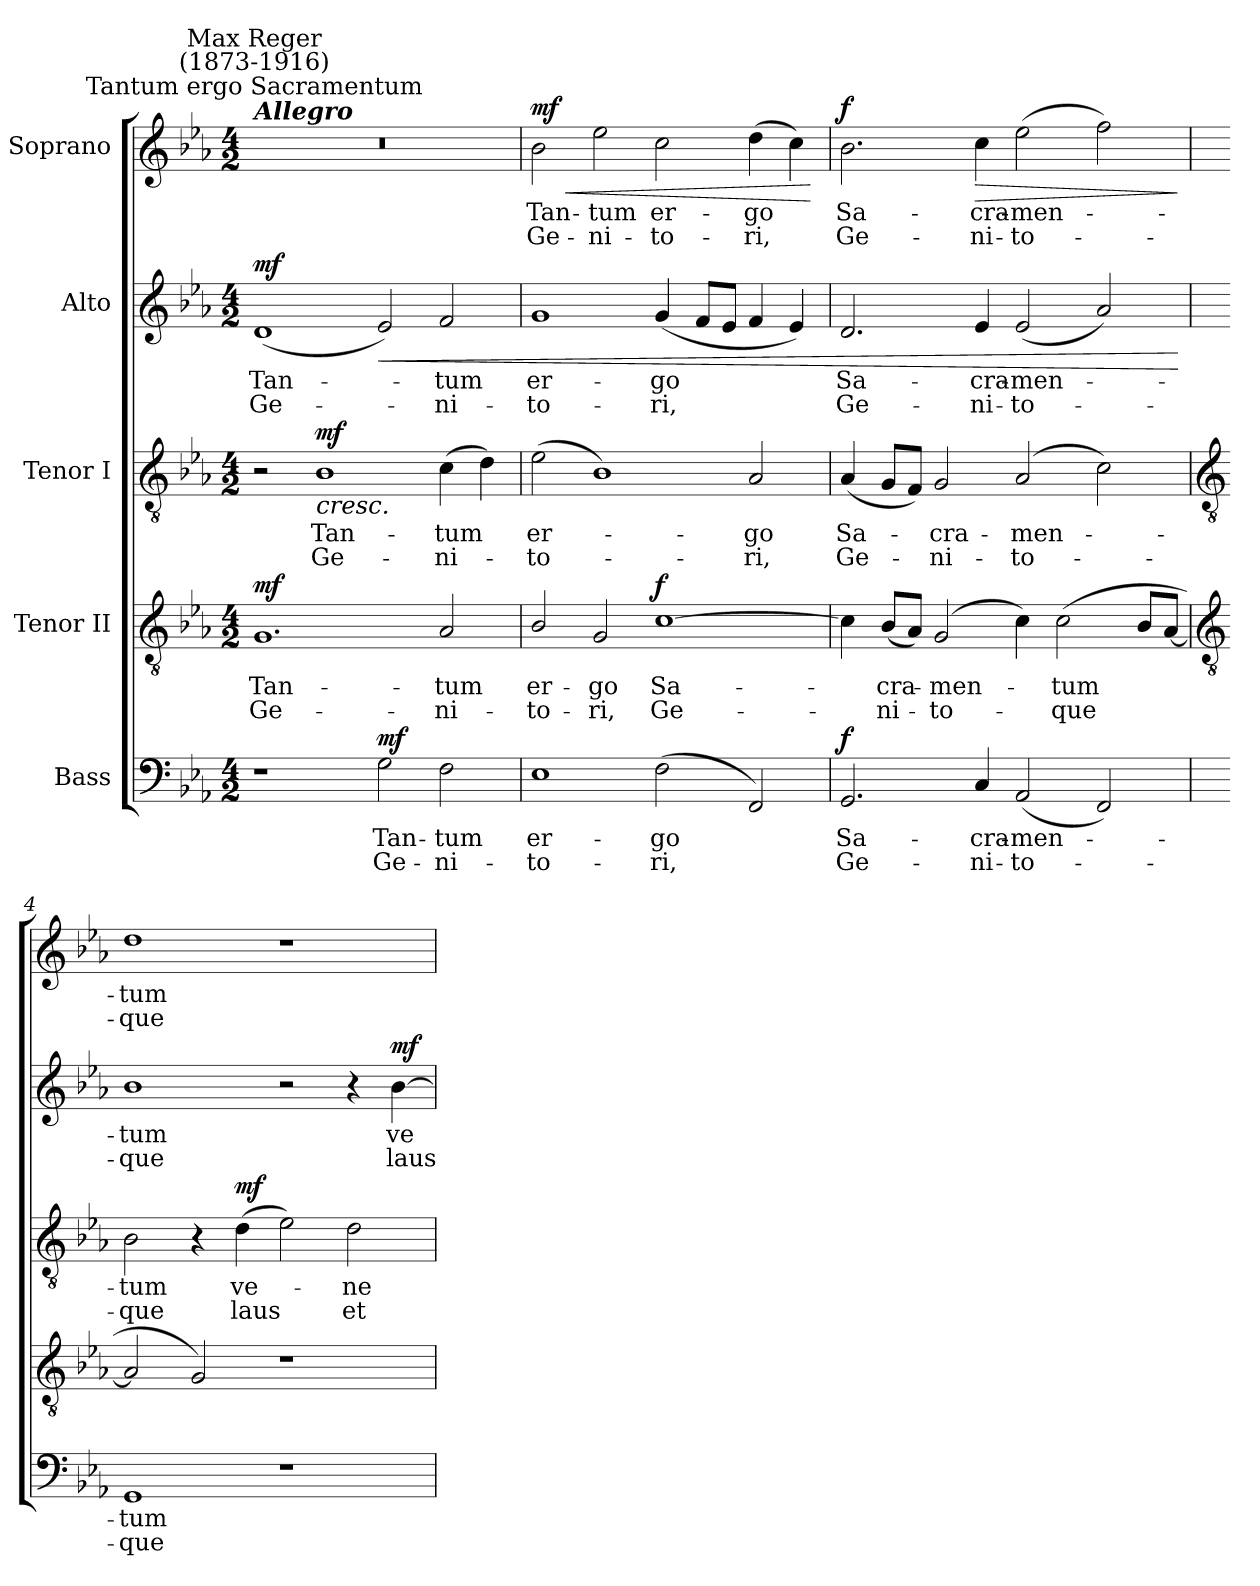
**kern	**text	**text	**dynam	**kern	**text	**text	**dynam	**kern	**text	**text	**dynam	**kern	**text	**text	**dynam	**kern	**text	**text	**dynam
*part5	*part5	*part5	*part5	*part4	*part4	*part4	*part4	*part3	*part3	*part3	*part3	*part2	*part2	*part2	*part2	*part1	*part1	*part1	*part1
*staff5	*staff5	*staff5	*staff5	*staff4	*staff4	*staff4	*staff4	*staff3	*staff3	*staff3	*staff3	*staff2	*staff2	*staff2	*staff2	*staff1	*staff1	*staff1	*staff1
*I"Bass	*	*	*	*I"Tenor II	*	*	*	*I"Tenor I	*	*	*	*I"Alto	*	*	*	*I"Soprano	*	*	*
*clefF4	*	*	*	*clefGv2	*	*	*	*clefGv2	*	*	*	*clefG2	*	*	*	*clefG2	*	*	*
*k[b-e-a-]	*	*	*	*k[b-e-a-]	*	*	*	*k[b-e-a-]	*	*	*	*k[b-e-a-]	*	*	*	*k[b-e-a-]	*	*	*
*E-:	*	*	*	*E-:	*	*	*	*E-:	*	*	*	*E-:	*	*	*	*E-:	*	*	*
*M4/2	*	*	*	*M4/2	*	*	*	*M4/2	*	*	*	*M4/2	*	*	*	*M4/2	*	*	*
=1	=1	=1	=1	=1	=1	=1	=1	=1	=1	=1	=1	=1	=1	=1	=1	=1	=1	=1	=1
!	!	!	!	!	!	!	!	!	!	!	!	!	!	!	!	!LO:TX:a:Bi:t=Allegro	!	!	!
!	!	!	!	!	!	!	!	!	!	!	!	!	!	!	!	!LO:TX:a:cj:t=Tantum ergo Sacramentum	!	!	!
!	!	!	!	!	!	!	!	!	!	!	!	!	!	!	!	!LO:TX:a:cj:t=Max Reger\n(1873-1916)	!	!	!
!	!	!	!	!	!LO:LY:b	!LO:LY:b	!LO:DY:b	!	!	!	!	!	!LO:LY:b	!LO:LY:b	!LO:DY:b	!	!	!	!
1r	.	.	.	1.G	Tan-	-Ge-	mf	2r	.	.	.	(<1d	Tan-	Ge-	mf	0r	.	.	.
!	!	!	!	!	!	!	!	!	!LO:LY:b	!LO:LY:b	!LO:HP:b	!	!	!	!	!	!	!	!
!	!	!	!	!	!	!	!	!	!	!	!LO:DY:n=1:b	!	!	!	!	!	!	!	!
.	.	.	.	.	.	.	.	1B-	Tan-	-Ge-	< mf	.	.	.	.	.	.	.	.
!	!LO:LY:b	!LO:LY:b	!LO:DY:b	!	!	!	!	!	!	!	!	!	!	!	!LO:HP:b	!	!	!	!
2G	Tan-	-Ge-	mf	.	.	.	.	.	.	.	.	2e-)	.	.	<	.	.	.	.
!	!LO:LY:b	!LO:LY:b	!	!	!LO:LY:b	!LO:LY:b	!	!	!LO:LY:b	!LO:LY:b	!	!	!LO:LY:b	!LO:LY:b	!	!	!	!	!
2F	-tum	ni-	.	2A-	-tum	ni-	.	(>4c	-tum	ni-	.	2f	tum	ni-	.	.	.	.	.
.	.	.	.	.	.	.	.	4d)	.	.	.	.	.	.	.	.	.	.	.
=2	=2	=2	=2	=2	=2	=2	=2	=2	=2	=2	=2	=2	=2	=2	=2	=2	=2	=2	=2
!	!LO:LY:b	!LO:LY:b	!	!	!LO:LY:b	!LO:LY:b	!	!	!LO:LY:b	!LO:LY:b	!	!	!LO:LY:b	!LO:LY:b	!	!	!LO:LY:b	!LO:LY:b	!LO:HP:b
!	!	!	!	!	!	!	!	!	!	!	!	!	!	!	!	!	!	!	!LO:DY:n=1:b
1E-	-er-	-to-	.	2B-/	-er-	-to-	.	(>2e-	er-	to-	.	1g	-er-	-to-	.	2b-	Tan-	-Ge-	< mf
!	!	!	!	!	!LO:LY:b	!LO:LY:b	!	!	!	!	!	!	!	!	!	!	!LO:LY:b	!LO:LY:b	!
.	.	.	.	2G	-go	ri,	.	1B-)	.	.	.	.	.	.	.	2ee-	-tum	ni-	.
!	!LO:LY:b	!LO:LY:b	!	!	!LO:LY:b	!LO:LY:b	!LO:DY:b	!	!	!	!	!	!LO:LY:b	!LO:LY:b	!	!	!LO:LY:b	!LO:LY:b	!
(<2F	-go	ri,	.	[1c	Sa-	Ge-	f	.	.	.	.	(<4g	-go	ri,	.	2cc	-er-	-to-	.
.	.	.	.	.	.	.	.	.	.	.	.	8fL	.	.	.	.	.	.	.
.	.	.	.	.	.	.	.	.	.	.	.	8e-J	.	.	.	.	.	.	.
!	!	!	!	!	!	!	!	!	!LO:LY:b	!LO:LY:b	!	!	!	!	!	!	!LO:LY:b	!LO:LY:b	!
2FF)	.	.	.	.	.	.	.	2A-	go	ri,	.	4f	.	.	.	(>4dd	-go	ri,	.
.	.	.	.	.	.	.	.	.	.	.	.	4e-)	.	.	.	4cc)	.	.	.
.	.	.	.	.	.	.	.	.	.	.	.	.	.	.	.	.	.	.	[
=3	=3	=3	=3	=3	=3	=3	=3	=3	=3	=3	=3	=3	=3	=3	=3	=3	=3	=3	=3
!	!LO:LY:b	!LO:LY:b	!LO:DY:b	!	!	!	!	!	!LO:LY:b	!LO:LY:b	!	!	!LO:LY:b	!LO:LY:b	!	!	!LO:LY:b	!LO:LY:b	!LO:DY:b
2.GG	Sa-	-Ge-	f	4c]	.	.	.	(<4A-	Sa-	Ge-	.	2.d	Sa-	-Ge-	.	2.b-	Sa-	-Ge-	f
!	!	!	!	!	!LO:LY:b	!LO:LY:b	!	!	!	!	!	!	!	!	!	!	!	!	!
.	.	.	.	(<8B-L	cra-	ni-	.	8GL	.	.	.	.	.	.	.	.	.	.	.
.	.	.	.	8A-J)	.	.	.	8FJ)	.	.	.	.	.	.	.	.	.	.	.
!	!	!	!	!	!LO:LY:b	!LO:LY:b	!	!	!LO:LY:b	!LO:LY:b	!	!	!	!	!	!	!	!	!
.	.	.	.	(<2G	men-	to-	.	2G	cra-	-ni-	.	.	.	.	.	.	.	.	.
!	!LO:LY:b	!LO:LY:b	!	!	!	!	!	!	!	!	!	!	!LO:LY:b	!LO:LY:b	!	!	!LO:LY:b	!LO:LY:b	!LO:HP:b
4C	-cra-	-ni-	.	.	.	.	.	.	.	.	.	4e-	-cra-	-ni-	.	4cc	-cra-	-ni-	>
!	!LO:LY:b	!LO:LY:b	!	!	!	!	!	!	!LO:LY:b	!LO:LY:b	!	!	!LO:LY:b	!LO:LY:b	!	!	!LO:LY:b	!LO:LY:b	!
(<2AA-	-men-	to-	.	4c)	.	.	.	(<2A-	-men-	to-	.	(<2e-	-men-	to-	.	(>2ee-	-men-	to-	.
!	!	!	!	!	!LO:LY:b	!LO:LY:b	!	!	!	!	!	!	!	!	!	!	!	!	!
.	.	.	.	(<2c	tum	que	.	.	.	.	.	.	.	.	.	.	.	.	.
2FF)	.	.	.	.	.	.	.	2c)	.	.	.	2a-)	.	.	.	2ff)	.	.	.
.	.	.	.	8B-L	.	.	.	.	.	.	.	.	.	.	.	.	.	.	.
.	.	.	.	[8A-J	.	.	.	.	.	.	.	.	.	.	.	.	.	.	.
.	.	.	.	.	.	.	.	.	.	.	.	.	.	.	[	.	.	.	]
!!LO:LB:g=z
=4	=4	=4	=4	=4	=4	=4	=4	=4	=4	=4	=4	=4	=4	=4	=4	=4	=4	=4	=4
*	*	*	*	*clefGv2	*	*	*	*clefGv2	*	*	*	*	*	*	*	*	*	*	*
!	!LO:LY:b	!LO:LY:b	!	!	!	!	!	!	!LO:LY:b	!LO:LY:b	!	!	!LO:LY:b	!LO:LY:b	!	!	!LO:LY:b	!LO:LY:b	!
1GG	tum	que	.	2A-]	.	.	.	2B-	tum	que	.	1b-	tum	que	.	1dd	tum	que	.
.	.	.	.	2G)	.	.	.	4r	.	.	.	.	.	.	.	.	.	.	.
!	!	!	!	!	!	!	!	!	!LO:LY:b	!LO:LY:b	!LO:DY:b	!	!	!	!	!	!	!	!
.	.	.	.	.	.	.	.	(>4d	ve-	laus	mf	.	.	.	.	.	.	.	.
1r	.	.	.	1r	.	.	.	2e-)	.	.	.	2r	.	.	.	1r	.	.	.
!	!	!	!	!	!	!	!	!	!LO:LY:b	!LO:LY:b	!	!	!	!	!	!	!	!	!
.	.	.	.	.	.	.	.	2d	ne-	-et	.	4r	.	.	.	.	.	.	.
!	!	!	!	!	!	!	!	!	!	!	!	!	!LO:LY:b	!LO:LY:b	!LO:DY:b	!	!	!	!
.	.	.	.	.	.	.	.	.	.	.	.	[4b-	ve-	laus	mf	.	.	.	.
.	.	.	.	.	.	.	.	.	.	.	[	.	.	.	.	.	.	.	.
=	=	=	=	=	=	=	=	=	=	=	=	=	=	=	=	=	=	=	=
*-	*-	*-	*-	*-	*-	*-	*-	*-	*-	*-	*-	*-	*-	*-	*-	*-	*-	*-	*-
